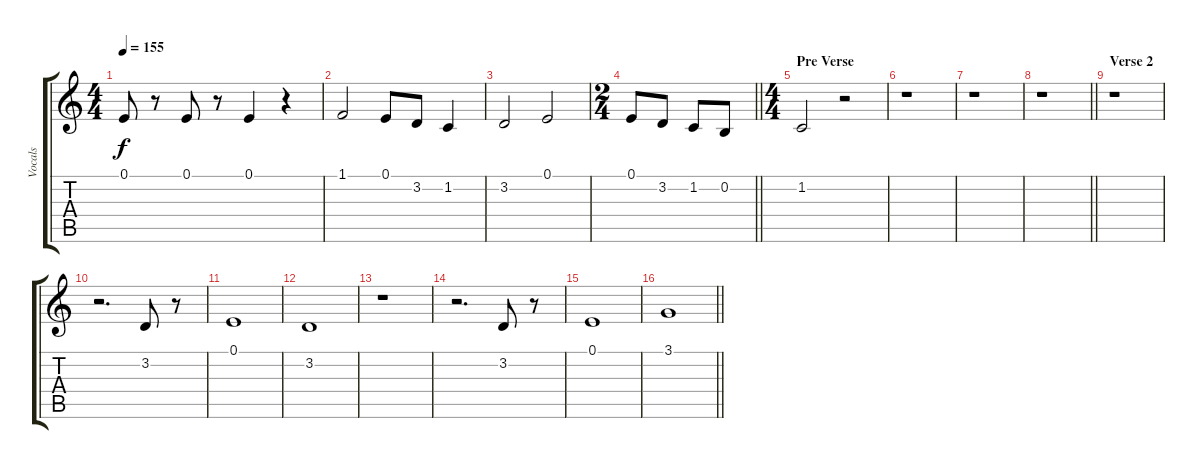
\track ("Vocals" "Vocals") {instrument sopranosax}
\staff {score tabs}
\tuning (E4 B3 G3 D3 A2 E2) {hide}
\ts (4 4)
\tempo 155
\clef g2
\ks c
0.1.8{dy f} r.8 0.1.8 r.8 0.1.4 r.4 |
1.1.2 0.1.8 3.2.8 1.2.4 |
3.2.2 0.1.2 |
\ts (2 4)
\barLineRight lightlight
0.1.8 3.2.8 1.2.8 0.2.8 |
\ts (4 4)
\section ("" "Pre Verse")
1.2.2 r.2 |
r.1 |
r.1 |
\barLineRight lightlight
r.1 |
\section ("" "Verse 2")
r.1 |
r.2{d} 3.2.8 r.8 |
0.1.1 |
3.2.1 |
r.1 |
r.2{d} 3.2.8 r.8 |
0.1.1 |
\barLineRight lightlight
3.1.1
